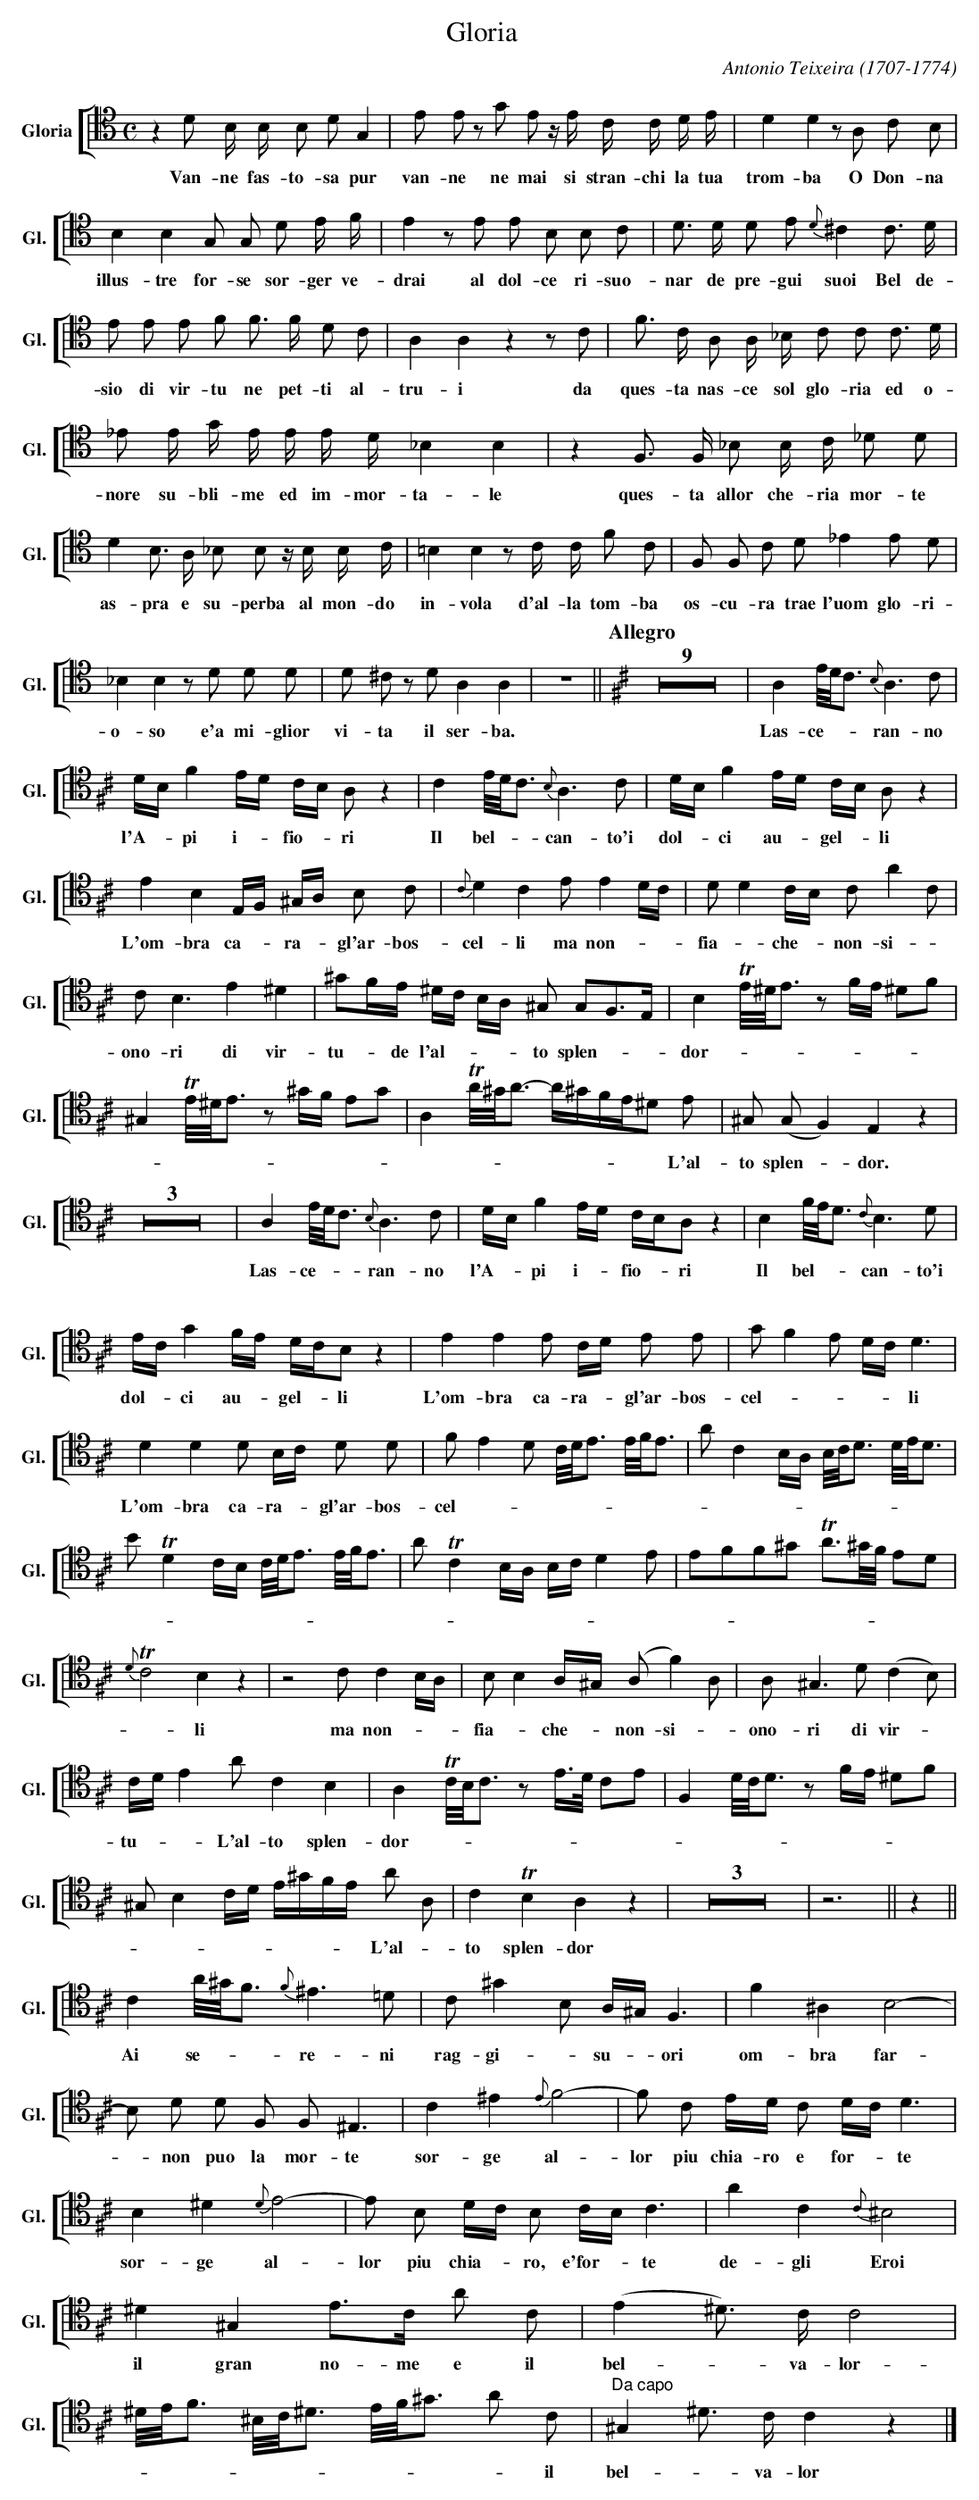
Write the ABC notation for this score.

X:1
T:Gloria
C:Antonio Teixeira (1707-1774)
M:C
L:1/4
K:C
V: 10 clef=tenor name="Gloria" sname="Gl."
%%staves [ 10 ]
[L:1/8] z2 D B,/ B,/ B, D G,2 | E E z \
w: Van-ne fas-to-sa pur van-ne
     G E z/ E/ C/ C/ D/ E/ | D2 D2 z \
w: ne mai si stran-chi la tua trom-ba
     A, C B, | B,2 B,2 G, G, D E/ F/ | E2 z \
w: O Don-na illus-tre for-se sor-ger ve-drai
     E E B, B, C | D> D D E {D}^C2 C> D | E E E F F> F D C | A,2 A,2 z2 \
w: al dol-ce ri-suo-nar de pre-gui suoi Bel de-sio di vir-tu ne pet-ti al-tru-i
    z C | F> C A, A,/ _B,/ C C C> D | _E E/ G/ E/ E/ E/ D/ _B,2 B,2 | z2 \
w: da ques-ta nas-ce sol glo-ria ed o-nore su-bli-me ed im-mor-ta-le
    F,> F, _B, B,/ C/ _D D | D2 B,> A, _B, B, z/ B,/ B,/ C/ | =B,2 B,2 z \
w: ques-ta allor che-ria mor-te as-pra e su-perba al mon-do in-vola
    C/ C/ F C | F, F, C D _E2 E D | _B,2 B,2 z \
w: d'al-la tom-ba os-cu-ra trae l'uom glo-ri-o-so
    D D D | D ^C z D A,2 A,2 | z8 || \
w: e'a mi-glior vi-ta il ser-ba.
    [Q:"Allegro"][K:D][L:1/4] Z9 | \
    A, E///D///C3/4 {B,}A,>C | D//B,// F E//D// C//B,// A,/ z | \
w: Las-ce---ran-no l'A--pi i-- fio--ri
    C E/8D/8C3/4 {B,}A,>C | D//B,// F E//D// C//B,// A,/ z | \
w: Il bel---can-to'i dol--ci au--gel--li
    EB, E,//F,// ^G,//A,// B,/ C/ | {C}D C E/E D//C// | D/ D C//B,// C/ A C/ | C<B, \
w: L'om-bra ca--ra-- gl'ar-bos-cel-li ma non--- fia-- che-- non- si--ono-ri
    E^D | ^G/F//E// ^D//C// B,//A,// ^G,/ G,/F,/>E,/ | B, !trill!E/8^D/8E3/4 z/F//E// ^D/F/ | ^G, !trill!E/8^D/8E3/4 z/^G//F// E/G/ | A, !trill!A/8^G/8A3/4- A//^G//F//E//^D/ E/ | ^G,/ (G,/F,)E,z | Z3 | \
w: di vir-tu--de l'al----to splen---dor------------------------* L'al-to splen--dor.
    A, E/8D/8C3/4 {B,}A,>C | D//B,// F E//D// C//B,//A,/ z | \
w: Las-ce---ran-no l'A--pi i-- fio--ri
    B, F/8E/8D3/4 {C}B,>D | E//C// G F//E// D//C//B,/ z | \
w: Il bel---can-to'i dol--ci au--gel--li
    E E E/ C//D// E/ E/ | G/FE/ D//C// D3/2 | D DD/ B,//C// D/ D/ | F/ED/ C/8D/8E3/4 E/8F/8E3/4 |  A/CB,//A,// B,/8C/8D3/4 D/8E/8D3/4 | B/!trill!D C//B,// C/8D/8E3/4 E/8F/8E3/4 | A/ !trill!C B,//A,// B,//C// D E/ | E/F/F/^G/ !trill!A3/4^G/8F/8 E/D/ | {D}!trill!C2 B, z | \
w: L'om-bra ca-ra-- gl'ar-bos-cel-----li L'om-bra ca-ra-- gl'ar-bos-cel-----------------------------------------------li
    z2 C/CB,//A,// | B,/B,A,//^G,// (A,/F)A,/ | A,<^G, D/(CB,/) |  C//D// EA/ CB, | A, !trill!C/8B,/8C3/4 z/E//>D// C/E/ | F, D/8C/8D3/4 z/F//E// ^D/F/ | ^G,/B,C//D// E//^G//F//E// A/ A,/ | C !trill!B,A,z| Z3 | z3 || z || \
w: ma non--- fia-- che-- non- si--ono-ri di vir--tu--- L'al-to splen-dor------------------------ L'al--to splen-dor
    C A///^G///F3/4 {F}^E>=D | C/^GB,/ A,//^G,//F,3/2  | F^A,B,2- | B,/ D/ D/ F,/ F,<^E, | \
w: Ai se---re-ni rag-gi-- su--ori om-bra far-- non puo la mor-te
   C^E{E}F2- | F/ C/ E//D// C/ D//C// D3/2 | B, ^D {D}E2- | E/ B,/ D//C// B,/ C//B,// C3/2 | AC{C}^B,2 | \
w: sor-ge al-lor piu chia-ro e for--te sor-ge al-lor piu chia--ro, e'for--te de-gli Eroi
   ^D^G, E/>C/ A/ C/ | (E^D/)> C/ C2| ^D/8E/8F3/4 ^B,/8C/8^D3/4 E/8F/8^G3/4 A/ C/ | "^Da capo" ^G, ^D/> C/ Cz |]
w: il gran no-me e il bel-- va-lor----------- il bel-- va-lor
